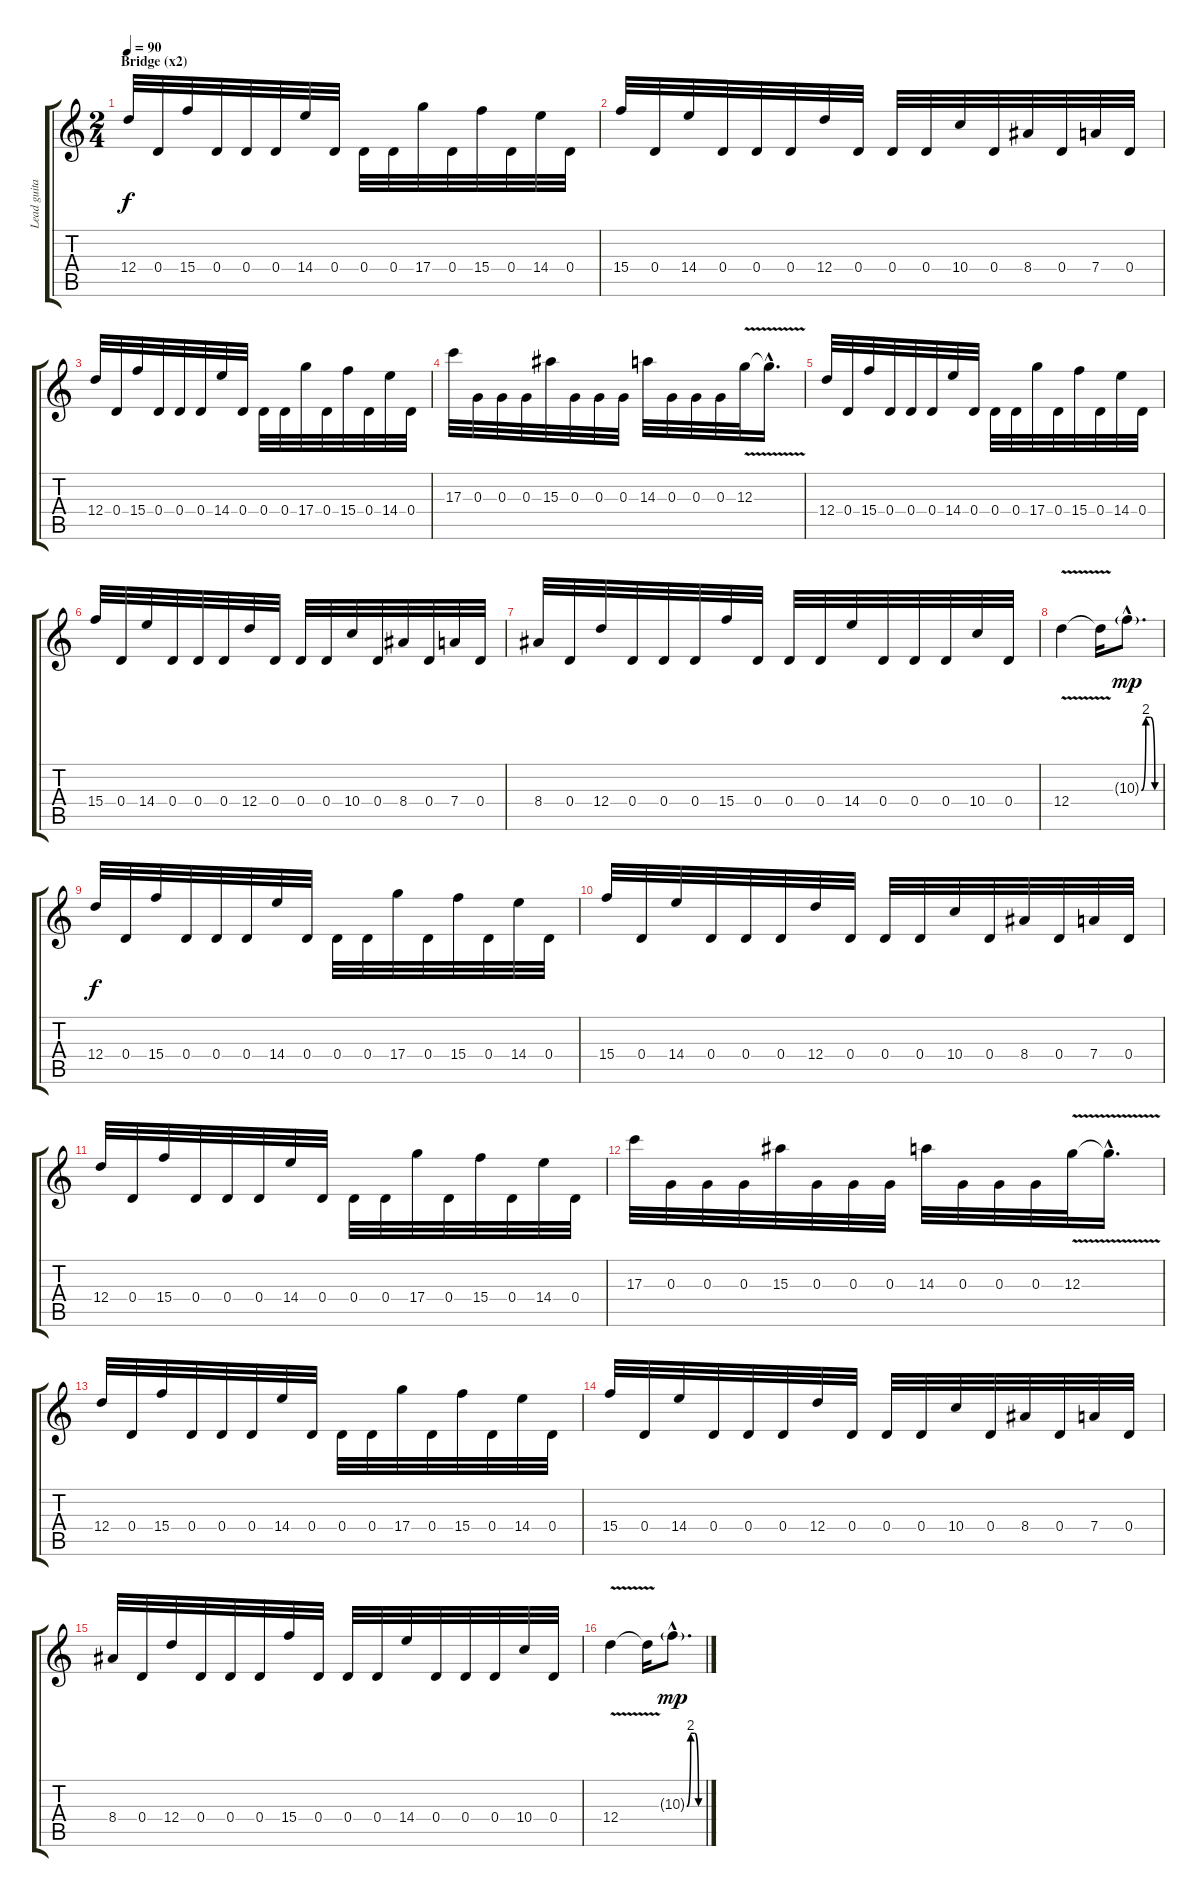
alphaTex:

\track ("Lead guitar (Luca Turilli)" "Lead guita") {instrument overdrivenguitar}
\staff {score tabs}
\tuning (E4 B3 G3 D3 A2 E2) {hide}
\ts (2 4)
\section ("" "Bridge (x2)")
\tempo 90
\clef g2
\ks c
12.4.32{dy f} 0.4.32 15.4.32 0.4.32 0.4.32 0.4.32 14.4.32 0.4.32 0.4.32 0.4.32 17.4.32 0.4.32 15.4.32 0.4.32 14.4.32 0.4.32 |
15.4.32 0.4.32 14.4.32 0.4.32 0.4.32 0.4.32 12.4.32 0.4.32 0.4.32 0.4.32 10.4.32 0.4.32 8.4.32 0.4.32 7.4.32 0.4.32 |
12.4.32 0.4.32 15.4.32 0.4.32 0.4.32 0.4.32 14.4.32 0.4.32 0.4.32 0.4.32 17.4.32 0.4.32 15.4.32 0.4.32 14.4.32 0.4.32 |
17.3.32 0.3.32 0.3.32 0.3.32 15.3.32 0.3.32 0.3.32 0.3.32 14.3.32 0.3.32 0.3.32 0.3.32 12.3{v}.32 12.3{hac t}.16{d} |
12.4.32 0.4.32 15.4.32 0.4.32 0.4.32 0.4.32 14.4.32 0.4.32 0.4.32 0.4.32 17.4.32 0.4.32 15.4.32 0.4.32 14.4.32 0.4.32 |
15.4.32 0.4.32 14.4.32 0.4.32 0.4.32 0.4.32 12.4.32 0.4.32 0.4.32 0.4.32 10.4.32 0.4.32 8.4.32 0.4.32 7.4.32 0.4.32 |
8.4.32 0.4.32 12.4.32 0.4.32 0.4.32 0.4.32 15.4.32 0.4.32 0.4.32 0.4.32 14.4.32 0.4.32 0.4.32 0.4.32 10.4.32 0.4.32 |
12.4{v}.4 12.4{t}.16 10.3{be (custom 0 0 15 8 30 8 45 0 60 0) g hac}.8{d dy mp} |
12.4.32{dy f} 0.4.32 15.4.32 0.4.32 0.4.32 0.4.32 14.4.32 0.4.32 0.4.32 0.4.32 17.4.32 0.4.32 15.4.32 0.4.32 14.4.32 0.4.32 |
15.4.32 0.4.32 14.4.32 0.4.32 0.4.32 0.4.32 12.4.32 0.4.32 0.4.32 0.4.32 10.4.32 0.4.32 8.4.32 0.4.32 7.4.32 0.4.32 |
12.4.32 0.4.32 15.4.32 0.4.32 0.4.32 0.4.32 14.4.32 0.4.32 0.4.32 0.4.32 17.4.32 0.4.32 15.4.32 0.4.32 14.4.32 0.4.32 |
17.3.32 0.3.32 0.3.32 0.3.32 15.3.32 0.3.32 0.3.32 0.3.32 14.3.32 0.3.32 0.3.32 0.3.32 12.3{v}.32 12.3{hac t}.16{d} |
12.4.32 0.4.32 15.4.32 0.4.32 0.4.32 0.4.32 14.4.32 0.4.32 0.4.32 0.4.32 17.4.32 0.4.32 15.4.32 0.4.32 14.4.32 0.4.32 |
15.4.32 0.4.32 14.4.32 0.4.32 0.4.32 0.4.32 12.4.32 0.4.32 0.4.32 0.4.32 10.4.32 0.4.32 8.4.32 0.4.32 7.4.32 0.4.32 |
8.4.32 0.4.32 12.4.32 0.4.32 0.4.32 0.4.32 15.4.32 0.4.32 0.4.32 0.4.32 14.4.32 0.4.32 0.4.32 0.4.32 10.4.32 0.4.32 |
12.4{v}.4 12.4{t}.16 10.3{be (custom 0 0 15 8 30 8 45 0 60 0) g hac}.8{d dy mp}
